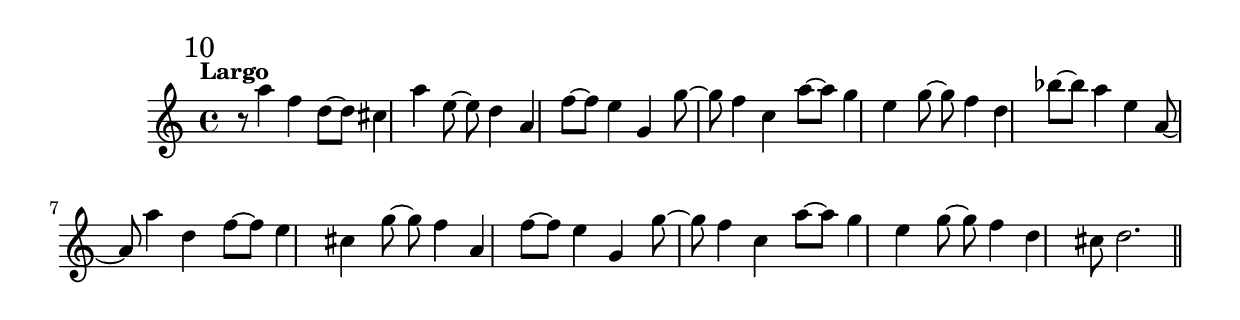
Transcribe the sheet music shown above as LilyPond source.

%%  decimo_flauto.ly
%%  Copyright (c) 2011 Benjamin Coudrin <benjamin.coudrin@gmail.com>
%%                All Rights Reserved
%%
%%  Copyleft :
%%  This program is free software. It comes without any warranty, to
%%  the extent permitted by applicable law. You can redistribute it
%%  and/or modify it under the terms of the Do What The Fuck You Want
%%  To Public License, Version 2, as published by Sam Hocevar. See
%%  http://sam.zoy.org/wtfpl/COPYING for more details.

\relative c'' {
  \mark \markup "10"
  \tempo "Largo"
  r8  a'4 f d8~
  d cis4 a' e8~
  e d4 a f'8~
  f e4 g, g'8~
  g f4 c a'8~
  a g4 e g8~
  g f4 d bes'8~
  bes a4 e a,8~
  a a'4 d, f8~
  f e4 cis g'8~
  g f4 a, f'8~
  f e4 g, g'8~
  g f4 c a'8~
  a g4 e g8~
  g f4 d cis8
  d2.
  
  \bar "||"
  \break
}